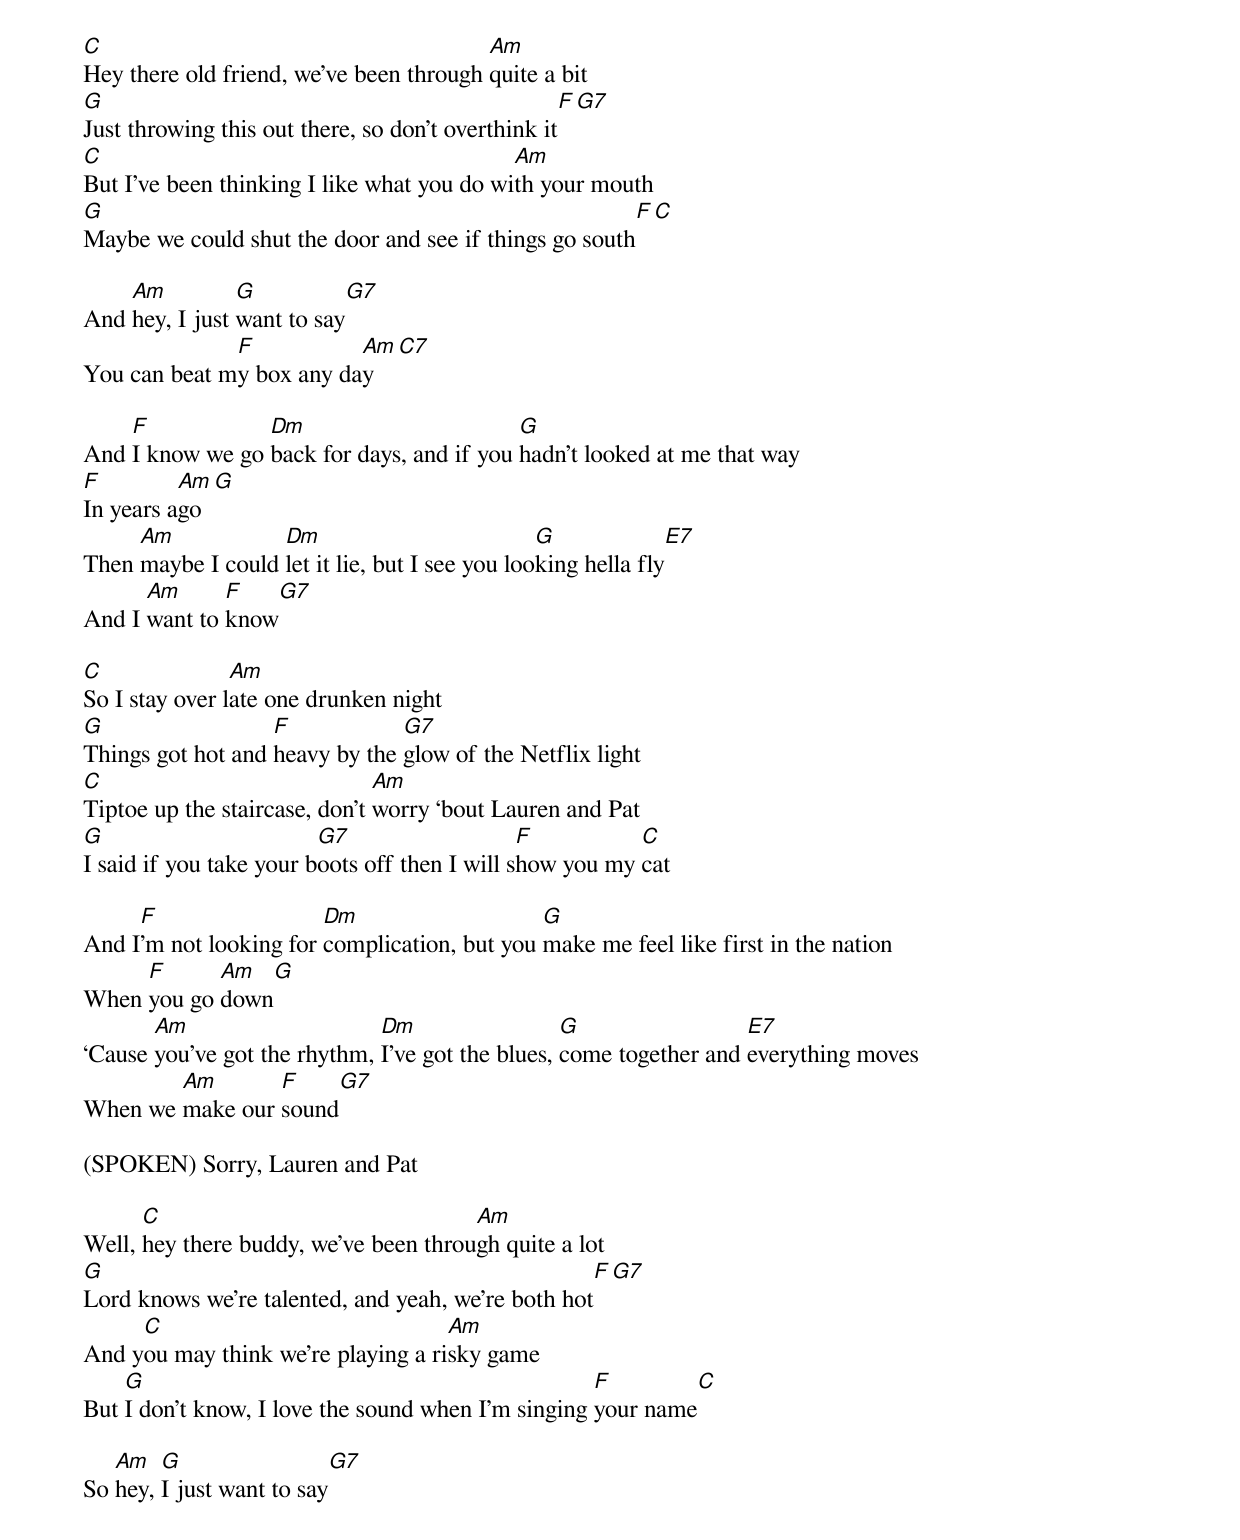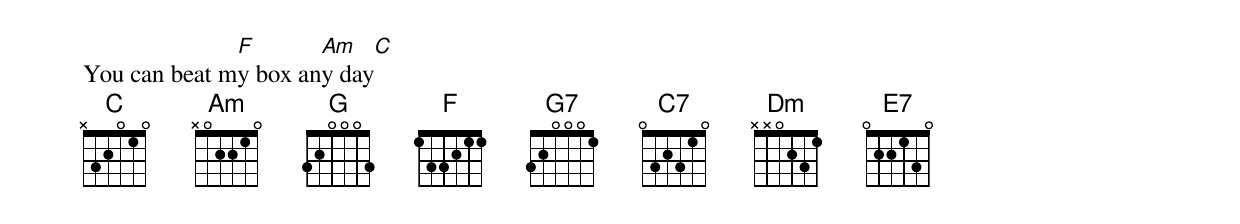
C		                         Am
Hey there old friend, we’ve been through quite a bit
G				                               F		     G7
Just throwing this out there, so don’t overthink it
C			                    Am
But I’ve been thinking I like what you do with your mouth
G	                                 		  F	        C
Maybe we could shut the door and see if things go south

    Am          G	      G7
And hey, I just want to say
	      F	          Am	             C7
You can beat my box any day

    F            Dm                        G
And I know we go back for days, and if you hadn’t looked at me that way
F         Am     G
In years ago
     Am            Dm      		        G              E7
Then maybe I could let it lie, but I see you looking hella fly
      Am      F	    G7
And I want to know

C               Am
So I stay over late one drunken night
G                  F            G7
Things got hot and heavy by the glow of the Netflix light
C                              Am
Tiptoe up the staircase, don’t worry ‘bout Lauren and Pat
G                        G7                    F          C
I said if you take your boots off then I will show you my cat

     F                  Dm                    G
And I’m not looking for complication, but you make me feel like first in the nation
     F      Am     G
When you go down
       Am                     Dm                  G                 E7
‘Cause you’ve got the rhythm, I’ve got the blues, come together and everything moves
        Am       F        G7
When we make our sound

(SPOKEN) Sorry, Lauren and Pat

      C		          	       Am
Well, hey there buddy, we’ve been through quite a lot
G				                       F		            G7
Lord knows we’re talented, and yeah, we’re both hot
     C			            Am
And you may think we’re playing a risky game
    G		                                    F	           C
But I don’t know, I love the sound when I'm singing your name

   Am   G	             G7
So hey, I just want to say
	      F	      Am   C
You can beat my box any day
